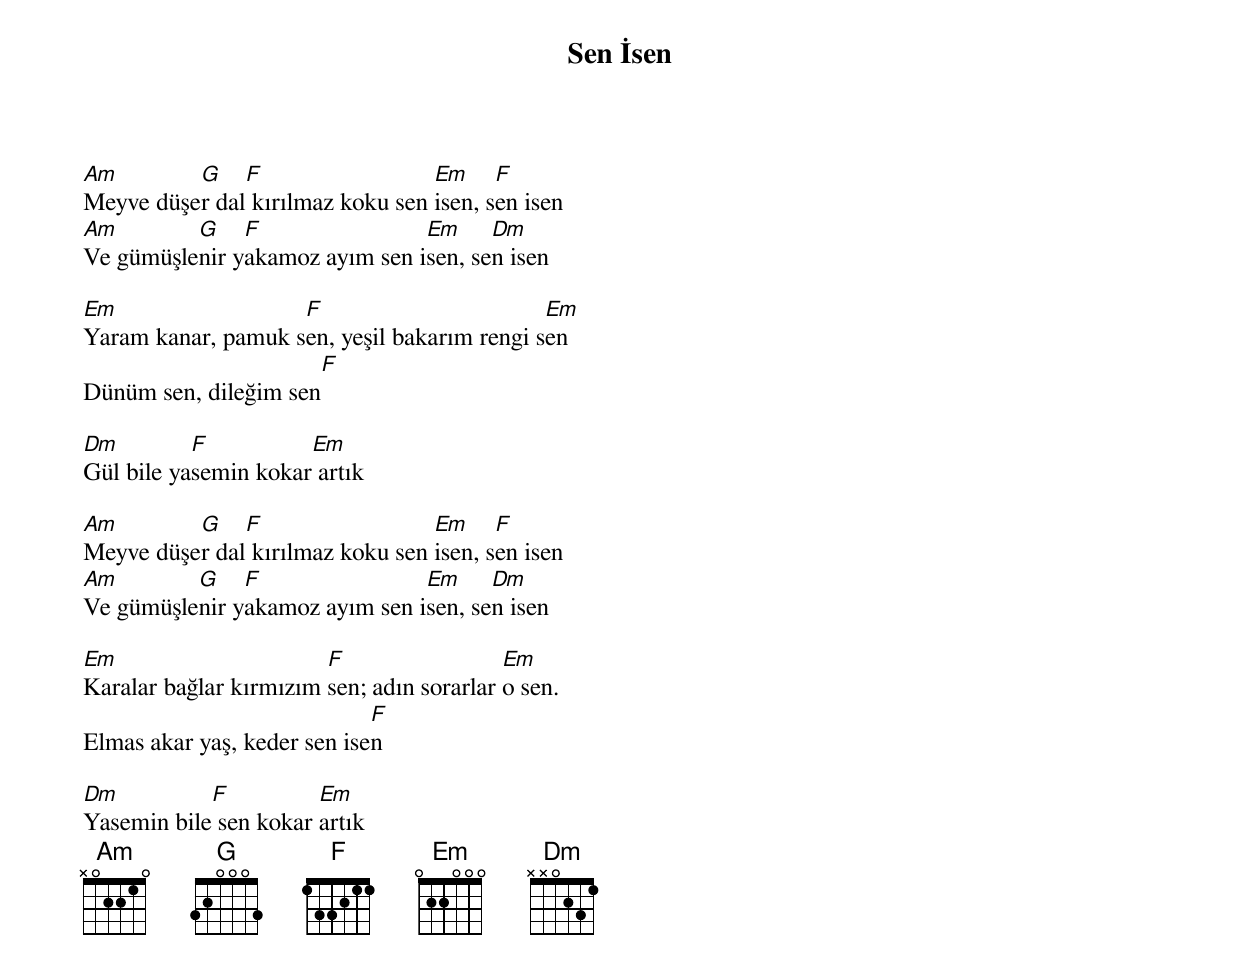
{title: Sen İsen}
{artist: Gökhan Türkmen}

Am        G    F                  Em     F
Meyve düşer dal kırılmaz koku sen isen, sen isen
Am        G    F                Em     Dm
Ve gümüşlenir yakamoz ayım sen isen, sen isen

Em                  F                        Em
Yaram kanar, pamuk sen, yeşil bakarım rengi sen
                      F
Dünüm sen, dileğim sen

Dm         F          Em
Gül bile yasemin kokar artık

Am        G    F                  Em     F
Meyve düşer dal kırılmaz koku sen isen, sen isen
Am        G    F                Em     Dm
Ve gümüşlenir yakamoz ayım sen isen, sen isen

Em                      F                  Em
Karalar bağlar kırmızım sen; adın sorarlar o sen.
                             F
Elmas akar yaş, keder sen isen

Dm          F          Em
Yasemin bile sen kokar artık
